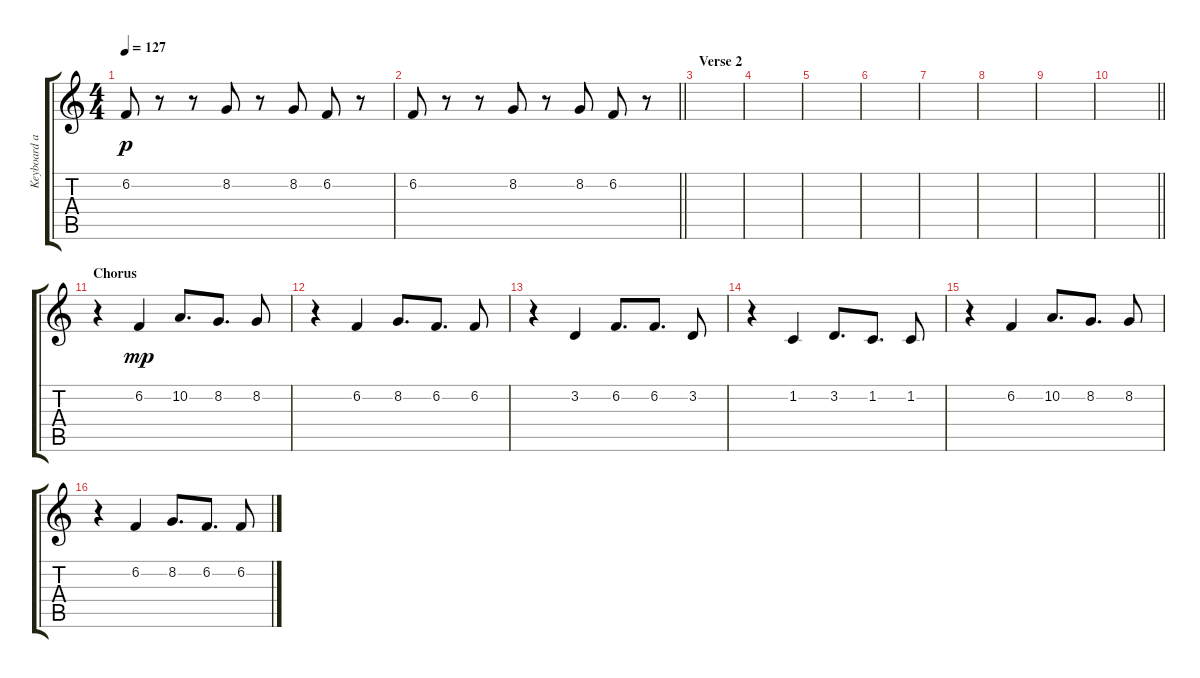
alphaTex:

\track ("Keyboard and" "Keyboard a") {instrument celesta}
\staff {score tabs}
\tuning (E4 B3 G3 D3 A2 E2) {hide}
\ts (4 4)
\tempo 127
\clef g2
\ks c
6.2.8{dy p} r.8 r.8 8.2.8 r.8 8.2.8 6.2.8 r.8 |
\barLineRight lightlight
6.2.8 r.8 r.8 8.2.8 r.8 8.2.8 6.2.8 r.8 |
\section ("" "Verse 2")
|
|
|
|
|
|
|
\barLineRight lightlight
|
\section ("" "Chorus")
r.4 6.2.4{dy mp} 10.2.8{d} 8.2.8{d} 8.2.8 |
r.4 6.2.4 8.2.8{d} 6.2.8{d} 6.2.8 |
r.4 3.2.4 6.2.8{d} 6.2.8{d} 3.2.8 |
r.4 1.2.4 3.2.8{d} 1.2.8{d} 1.2.8 |
r.4 6.2.4 10.2.8{d} 8.2.8{d} 8.2.8 |
r.4 6.2.4 8.2.8{d} 6.2.8{d} 6.2.8
